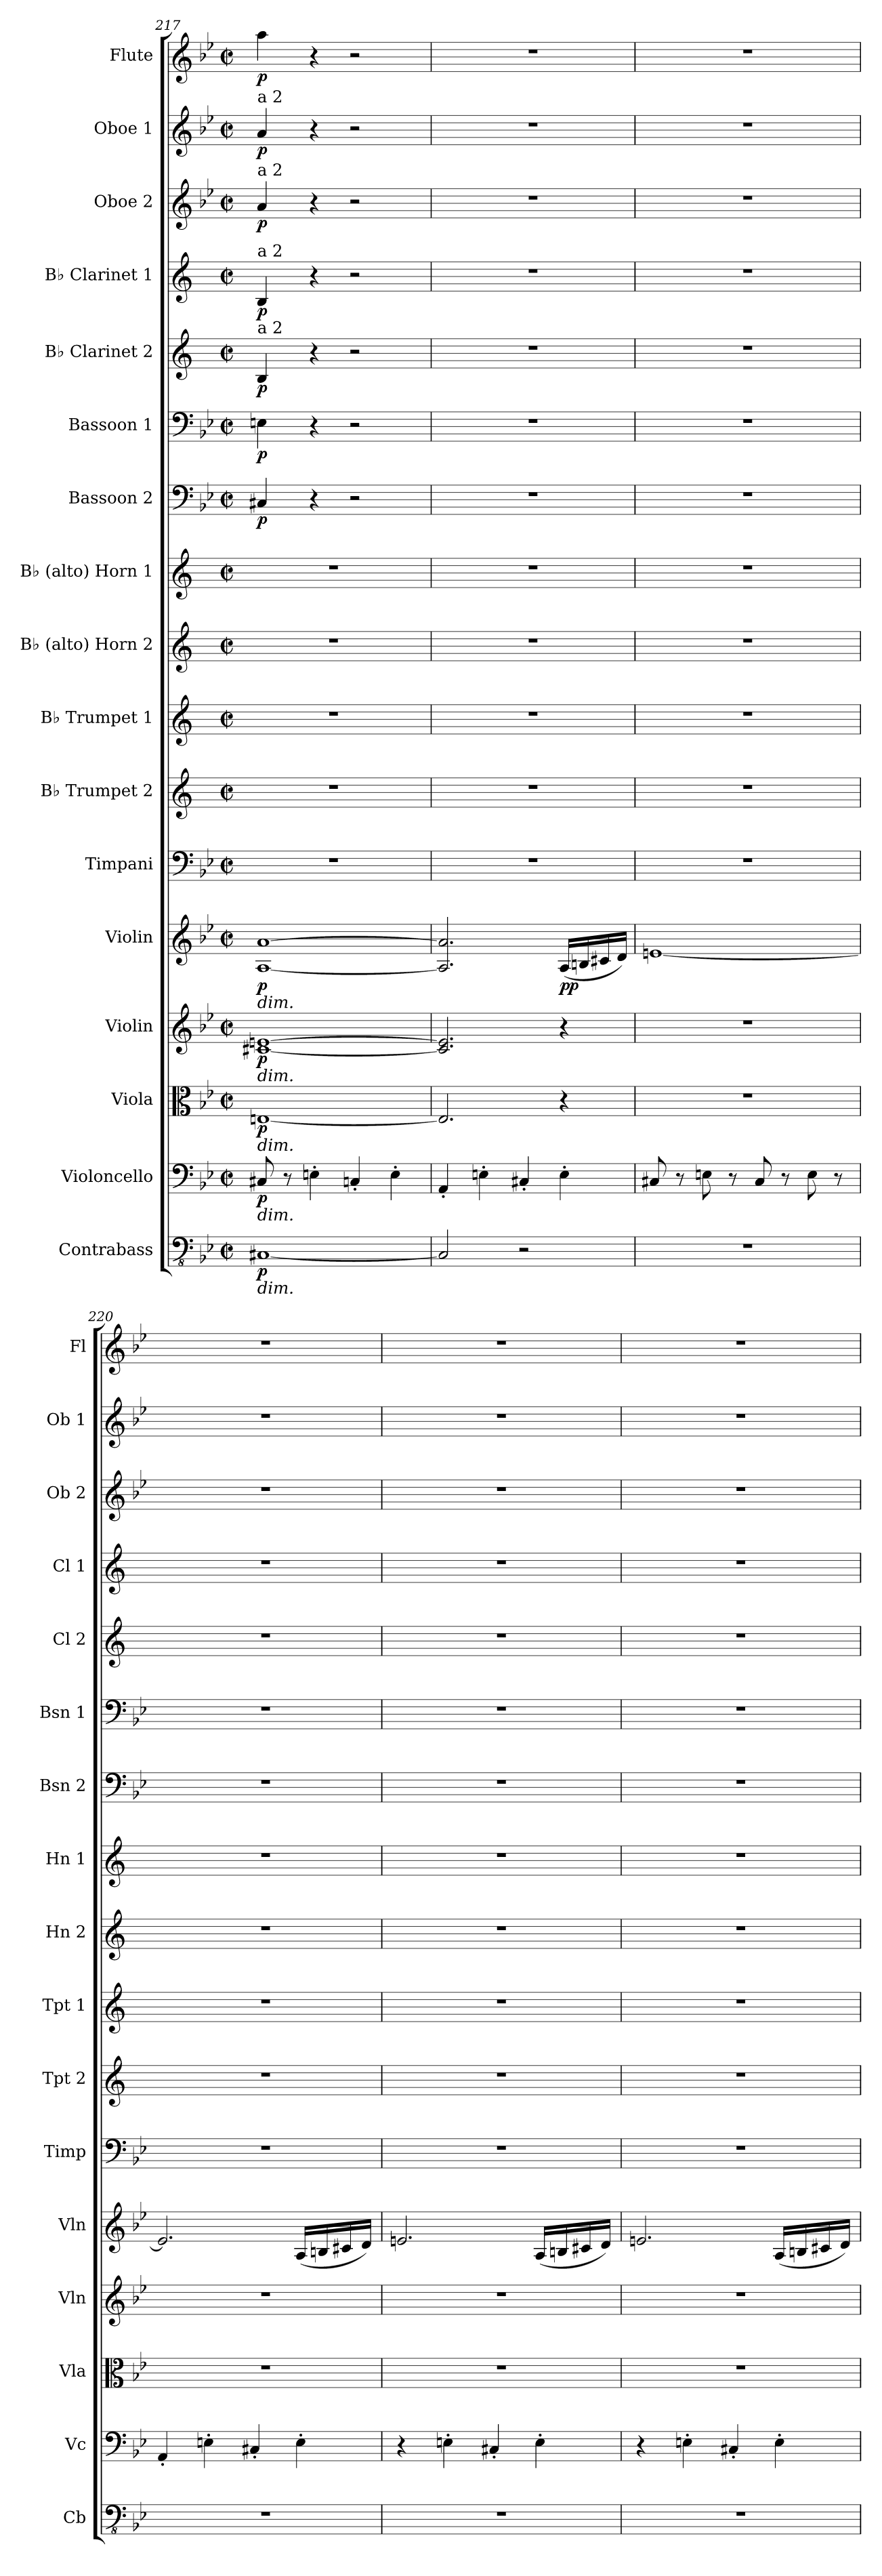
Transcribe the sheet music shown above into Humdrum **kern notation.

**kern	**dynam	**kern	**dynam	**kern	**dynam	**kern	**dynam	**kern	**dynam	**kern	**kern	**kern	**kern	**kern	**kern	**dynam	**kern	**dynam	**kern	**dynam	**kern	**dynam	**kern	**dynam	**kern	**dynam	**kern	**dynam
*part17	*part17	*part16	*part16	*part15	*part15	*part14	*part14	*part13	*part13	*part12	*part11	*part10	*part9	*part8	*part7	*part7	*part6	*part6	*part5	*part5	*part4	*part4	*part3	*part3	*part2	*part2	*part1	*part1
*staff17	*staff17	*staff16	*staff16	*staff15	*staff15	*staff14	*staff14	*staff13	*staff13	*staff12	*staff11	*staff10	*staff9	*staff8	*staff7	*staff7	*staff6	*staff6	*staff5	*staff5	*staff4	*staff4	*staff3	*staff3	*staff2	*staff2	*staff1	*staff1
*I"Contrabass	*	*I"Violoncello	*	*I"Viola	*	*I"Violin	*	*I"Violin	*	*I"Timpani	*I"B♭ Trumpet 2	*I"B♭ Trumpet 1	*I"B♭ (alto) Horn 2	*I"B♭ (alto) Horn 1	*I"Bassoon 2	*	*I"Bassoon 1	*	*I"B♭ Clarinet 2	*	*I"B♭ Clarinet 1	*	*I"Oboe 2	*	*I"Oboe 1	*	*I"Flute	*
*I'Cb	*	*I'Vc	*	*I'Vla	*	*I'Vln	*	*I'Vln	*	*I'Timp	*I'Tpt 2	*I'Tpt 1	*I'Hn 2	*I'Hn 1	*I'Bsn 2	*	*I'Bsn 1	*	*I'Cl 2	*	*I'Cl 1	*	*I'Ob 2	*	*I'Ob 1	*	*I'Fl	*
*clefFv4	*	*clefF4	*	*clefC3	*	*clefG2	*	*clefG2	*	*clefF4	*clefG2	*clefG2	*clefG2	*clefG2	*clefF4	*	*clefF4	*	*clefG2	*	*clefG2	*	*clefG2	*	*clefG2	*	*clefG2	*
*	*	*	*	*	*	*	*	*	*	*	*ITrd1c2	*ITrd1c2	*ITrd1c2	*ITrd1c2	*	*	*	*	*ITrd1c2	*	*ITrd1c2	*	*	*	*	*	*	*
*k[b-e-]	*	*k[b-e-]	*	*k[b-e-]	*	*k[b-e-]	*	*k[b-e-]	*	*k[b-e-]	*k[b-e-]	*k[b-e-]	*k[b-e-]	*k[b-e-]	*k[b-e-]	*	*k[b-e-]	*	*k[b-e-]	*	*k[b-e-]	*	*k[b-e-]	*	*k[b-e-]	*	*k[b-e-]	*
*M2/2	*	*M2/2	*	*M2/2	*	*M2/2	*	*M2/2	*	*M2/2	*M2/2	*M2/2	*M2/2	*M2/2	*M2/2	*	*M2/2	*	*M2/2	*	*M2/2	*	*M2/2	*	*M2/2	*	*M2/2	*
*met(c|)	*	*met(c|)	*	*met(c|)	*	*met(c|)	*	*met(c|)	*	*met(c|)	*met(c|)	*met(c|)	*met(c|)	*met(c|)	*met(c|)	*	*met(c|)	*	*met(c|)	*	*met(c|)	*	*met(c|)	*	*met(c|)	*	*met(c|)	*
=217	=217	=217	=217	=217	=217	=217	=217	=217	=217	=217	=217	=217	=217	=217	=217	=217	=217	=217	=217	=217	=217	=217	=217	=217	=217	=217	=217	=217
!	!	!	!	!	!	!	!	!	!	!	!	!	!	!	!	!	!	!	!	!	!	!	!	!	!LO:TX:a:t=a 2	!	!	!
!	!	!	!	!	!	!	!	!	!	!	!	!	!	!	!	!	!	!	!	!	!	!	!LO:TX:a:t=a 2	!	!	!	!	!
!	!	!	!	!	!	!	!	!	!	!	!	!	!	!	!	!	!	!	!	!	!LO:TX:a:t=a 2	!	!	!	!	!	!	!
!	!	!	!	!	!	!	!	!	!	!	!	!	!	!	!	!	!	!	!LO:TX:a:t=a 2	!	!	!	!	!	!	!	!	!
!	!	!	!	!	!	!	!	!LO:TX:b:i:t=dim.	!	!	!	!	!	!	!	!	!	!	!	!	!	!	!	!	!	!	!	!
!	!	!	!	!	!	!LO:TX:b:i:t=dim.	!	!	!	!	!	!	!	!	!	!	!	!	!	!	!	!	!	!	!	!	!	!
!	!	!	!	!LO:TX:b:i:t=dim.	!	!	!	!	!	!	!	!	!	!	!	!	!	!	!	!	!	!	!	!	!	!	!	!
!	!	!LO:TX:b:i:t=dim.	!	!	!	!	!	!	!	!	!	!	!	!	!	!	!	!	!	!	!	!	!	!	!	!	!	!
!LO:TX:b:i:t=dim.	!	!	!	!	!	!	!	!	!	!	!	!	!	!	!	!	!	!	!	!	!	!	!	!	!	!	!	!
!	!LO:DY:b	!	!LO:DY:b	!	!LO:DY:b	!	!LO:DY:b	!	!LO:DY:b	!	!	!	!	!	!	!LO:DY:b	!	!LO:DY:b	!	!LO:DY:b	!	!LO:DY:b	!	!LO:DY:b	!	!LO:DY:b	!	!LO:DY:b
[1CC#X	p	8C#X/	p	[1En	p	[1c#X [1en	p	[1A [1a	p	1r	1r	1r	1r	1r	4C#X/	p	4En\	p	4A/	p	4A/	p	4a/	p	4a/	p	4aa\	p
.	.	8r	.	.	.	.	.	.	.	.	.	.	.	.	.	.	.	.	.	.	.	.	.	.	.	.	.	.
.	.	4En'\	.	.	.	.	.	.	.	.	.	.	.	.	4r	.	4r	.	4r	.	4r	.	4r	.	4r	.	4r	.
.	.	4Cn'/	.	.	.	.	.	.	.	.	.	.	.	.	2r	.	2r	.	2r	.	2r	.	2r	.	2r	.	2r	.
.	.	4E'\	.	.	.	.	.	.	.	.	.	.	.	.	.	.	.	.	.	.	.	.	.	.	.	.	.	.
=218	=218	=218	=218	=218	=218	=218	=218	=218	=218	=218	=218	=218	=218	=218	=218	=218	=218	=218	=218	=218	=218	=218	=218	=218	=218	=218	=218	=218
2CC#/]	.	4AA'/	.	2.E/]	.	2.c#/] 2.e/]	.	2.A/] 2.a/]	.	1r	1r	1r	1r	1r	1r	.	1r	.	1r	.	1r	.	1r	.	1r	.	1r	.
.	.	4En'\	.	.	.	.	.	.	.	.	.	.	.	.	.	.	.	.	.	.	.	.	.	.	.	.	.	.
2r	.	4C#X'/	.	.	.	.	.	.	.	.	.	.	.	.	.	.	.	.	.	.	.	.	.	.	.	.	.	.
!	!	!	!	!	!	!	!	!	!LO:DY:b	!	!	!	!	!	!	!	!	!	!	!	!	!	!	!	!	!	!	!
.	.	4E'\	.	4r	.	4r	.	(<16A/LL	pp	.	.	.	.	.	.	.	.	.	.	.	.	.	.	.	.	.	.	.
.	.	.	.	.	.	.	.	16Bn/	.	.	.	.	.	.	.	.	.	.	.	.	.	.	.	.	.	.	.	.
.	.	.	.	.	.	.	.	16c#X/	.	.	.	.	.	.	.	.	.	.	.	.	.	.	.	.	.	.	.	.
.	.	.	.	.	.	.	.	16d/JJ)	.	.	.	.	.	.	.	.	.	.	.	.	.	.	.	.	.	.	.	.
=219	=219	=219	=219	=219	=219	=219	=219	=219	=219	=219	=219	=219	=219	=219	=219	=219	=219	=219	=219	=219	=219	=219	=219	=219	=219	=219	=219	=219
1r	.	8C#X/	.	1r	.	1r	.	[1en	.	1r	1r	1r	1r	1r	1r	.	1r	.	1r	.	1r	.	1r	.	1r	.	1r	.
.	.	8r	.	.	.	.	.	.	.	.	.	.	.	.	.	.	.	.	.	.	.	.	.	.	.	.	.	.
.	.	8En\	.	.	.	.	.	.	.	.	.	.	.	.	.	.	.	.	.	.	.	.	.	.	.	.	.	.
.	.	8r	.	.	.	.	.	.	.	.	.	.	.	.	.	.	.	.	.	.	.	.	.	.	.	.	.	.
.	.	8C#/	.	.	.	.	.	.	.	.	.	.	.	.	.	.	.	.	.	.	.	.	.	.	.	.	.	.
.	.	8r	.	.	.	.	.	.	.	.	.	.	.	.	.	.	.	.	.	.	.	.	.	.	.	.	.	.
.	.	8E\	.	.	.	.	.	.	.	.	.	.	.	.	.	.	.	.	.	.	.	.	.	.	.	.	.	.
.	.	8r	.	.	.	.	.	.	.	.	.	.	.	.	.	.	.	.	.	.	.	.	.	.	.	.	.	.
=220	=220	=220	=220	=220	=220	=220	=220	=220	=220	=220	=220	=220	=220	=220	=220	=220	=220	=220	=220	=220	=220	=220	=220	=220	=220	=220	=220	=220
1r	.	4AA'/	.	1r	.	1r	.	2.e/]	.	1r	1r	1r	1r	1r	1r	.	1r	.	1r	.	1r	.	1r	.	1r	.	1r	.
.	.	4En'\	.	.	.	.	.	.	.	.	.	.	.	.	.	.	.	.	.	.	.	.	.	.	.	.	.	.
.	.	4C#X'/	.	.	.	.	.	.	.	.	.	.	.	.	.	.	.	.	.	.	.	.	.	.	.	.	.	.
.	.	4E'\	.	.	.	.	.	(<16A/LL	.	.	.	.	.	.	.	.	.	.	.	.	.	.	.	.	.	.	.	.
.	.	.	.	.	.	.	.	16Bn/	.	.	.	.	.	.	.	.	.	.	.	.	.	.	.	.	.	.	.	.
.	.	.	.	.	.	.	.	16c#X/	.	.	.	.	.	.	.	.	.	.	.	.	.	.	.	.	.	.	.	.
.	.	.	.	.	.	.	.	16d/JJ)	.	.	.	.	.	.	.	.	.	.	.	.	.	.	.	.	.	.	.	.
!!LO:PB:g=z
=221	=221	=221	=221	=221	=221	=221	=221	=221	=221	=221	=221	=221	=221	=221	=221	=221	=221	=221	=221	=221	=221	=221	=221	=221	=221	=221	=221	=221
1r	.	4r	.	1r	.	1r	.	2.en/	.	1r	1r	1r	1r	1r	1r	.	1r	.	1r	.	1r	.	1r	.	1r	.	1r	.
.	.	4En'\	.	.	.	.	.	.	.	.	.	.	.	.	.	.	.	.	.	.	.	.	.	.	.	.	.	.
.	.	4C#X'/	.	.	.	.	.	.	.	.	.	.	.	.	.	.	.	.	.	.	.	.	.	.	.	.	.	.
.	.	4E'\	.	.	.	.	.	(<16A/LL	.	.	.	.	.	.	.	.	.	.	.	.	.	.	.	.	.	.	.	.
.	.	.	.	.	.	.	.	16Bn/	.	.	.	.	.	.	.	.	.	.	.	.	.	.	.	.	.	.	.	.
.	.	.	.	.	.	.	.	16c#X/	.	.	.	.	.	.	.	.	.	.	.	.	.	.	.	.	.	.	.	.
.	.	.	.	.	.	.	.	16d/JJ)	.	.	.	.	.	.	.	.	.	.	.	.	.	.	.	.	.	.	.	.
=222	=222	=222	=222	=222	=222	=222	=222	=222	=222	=222	=222	=222	=222	=222	=222	=222	=222	=222	=222	=222	=222	=222	=222	=222	=222	=222	=222	=222
1r	.	4r	.	1r	.	1r	.	2.en/	.	1r	1r	1r	1r	1r	1r	.	1r	.	1r	.	1r	.	1r	.	1r	.	1r	.
.	.	4En'\	.	.	.	.	.	.	.	.	.	.	.	.	.	.	.	.	.	.	.	.	.	.	.	.	.	.
.	.	4C#X'/	.	.	.	.	.	.	.	.	.	.	.	.	.	.	.	.	.	.	.	.	.	.	.	.	.	.
.	.	4E'\	.	.	.	.	.	(<16A/LL	.	.	.	.	.	.	.	.	.	.	.	.	.	.	.	.	.	.	.	.
.	.	.	.	.	.	.	.	16Bn/	.	.	.	.	.	.	.	.	.	.	.	.	.	.	.	.	.	.	.	.
.	.	.	.	.	.	.	.	16c#X/	.	.	.	.	.	.	.	.	.	.	.	.	.	.	.	.	.	.	.	.
.	.	.	.	.	.	.	.	16d/JJ)	.	.	.	.	.	.	.	.	.	.	.	.	.	.	.	.	.	.	.	.
=	=	=	=	=	=	=	=	=	=	=	=	=	=	=	=	=	=	=	=	=	=	=	=	=	=	=	=	=
*-	*-	*-	*-	*-	*-	*-	*-	*-	*-	*-	*-	*-	*-	*-	*-	*-	*-	*-	*-	*-	*-	*-	*-	*-	*-	*-	*-	*-
